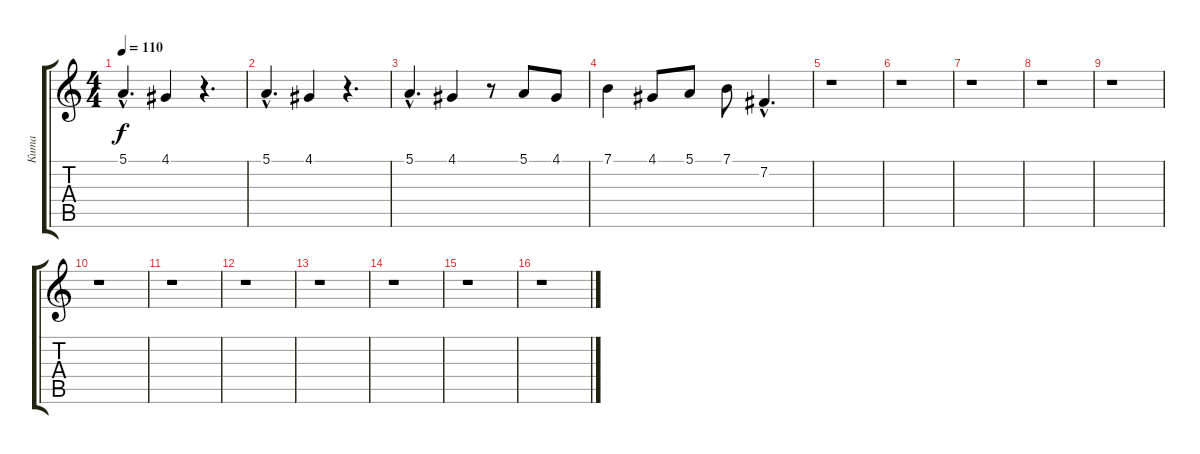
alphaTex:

\track ("Кита " "Кита ") {instrument electricpiano1}
\staff {score tabs}
\tuning (E4 B3 G3 D3 A2 E2) {hide}
\ts (4 4)
\tempo 110
\clef g2
\ks c
5.1{hac}.4{d dy f} 4.1.4 r.4{d} |
5.1{hac}.4{d} 4.1.4 r.4{d} |
5.1{hac}.4{d} 4.1.4 r.8 5.1.8 4.1.8 |
7.1.4 4.1.8 5.1.8 7.1.8 7.2{hac}.4{d} |
r.1 |
r.1 |
r.1 |
r.1 |
r.1 |
r.1 |
r.1 |
r.1 |
r.1 |
r.1 |
r.1 |
r.1
